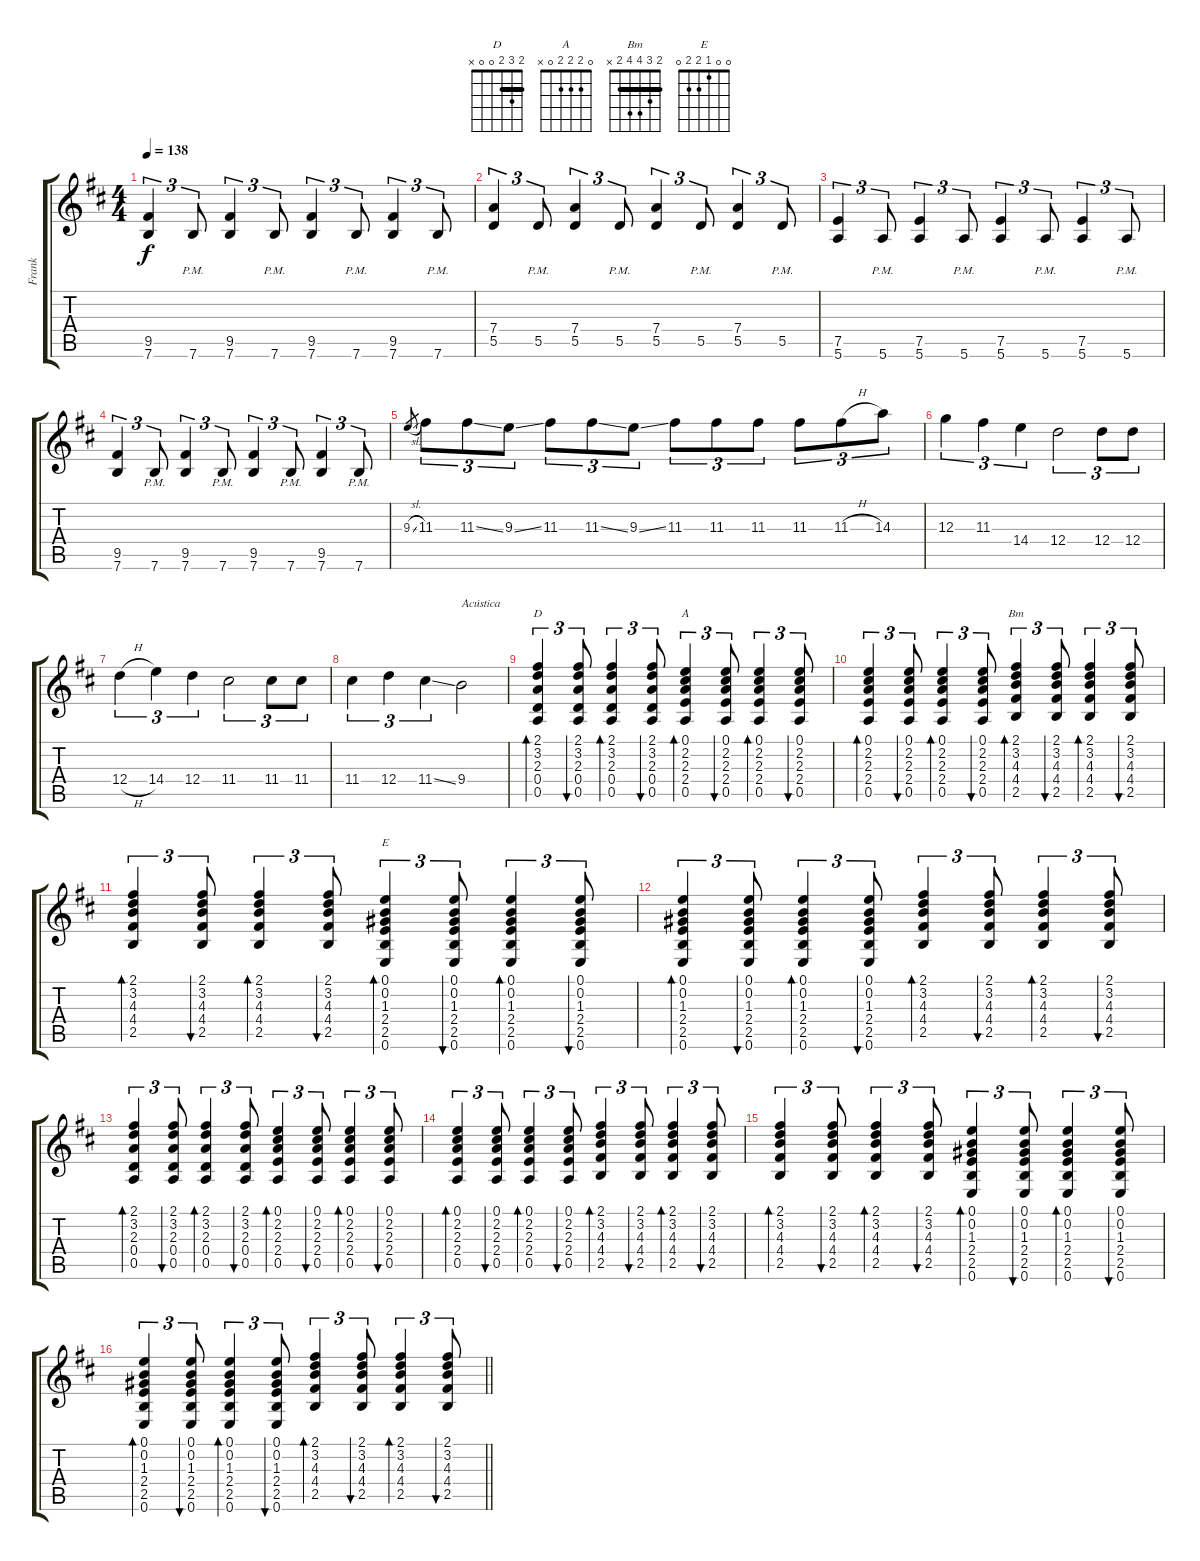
\track ("Frank" "Frank") {instrument distortionguitar}
\staff {score tabs}
\tuning (E4 B3 G3 D3 A2 E2) {hide}
\chord ("D" 2 3 2 0 0 x) {barre 2}
\chord ("A" 0 2 2 2 0 x)
\chord ("Bm" 2 3 4 4 2 x) {barre 2}
\chord ("E" 0 0 1 2 2 0)
\ts (4 4)
\tempo 138
\clef g2
\ks d
(9.5 7.6).4{tu (3 2) dy f} 7.6{pm}.8{tu (3 2)} (9.5 7.6).4{tu (3 2)} 7.6{pm}.8{tu (3 2)} (9.5 7.6).4{tu (3 2)} 7.6{pm}.8{tu (3 2)} (9.5 7.6).4{tu (3 2)} 7.6{pm}.8{tu (3 2)} |
(7.4 5.5).4{tu (3 2)} 5.5{pm}.8{tu (3 2)} (7.4 5.5).4{tu (3 2)} 5.5{pm}.8{tu (3 2)} (7.4 5.5).4{tu (3 2)} 5.5{pm}.8{tu (3 2)} (7.4 5.5).4{tu (3 2)} 5.5{pm}.8{tu (3 2)} |
(7.5 5.6).4{tu (3 2)} 5.6{pm}.8{tu (3 2)} (7.5 5.6).4{tu (3 2)} 5.6{pm}.8{tu (3 2)} (7.5 5.6).4{tu (3 2)} 5.6{pm}.8{tu (3 2)} (7.5 5.6).4{tu (3 2)} 5.6{pm}.8{tu (3 2)} |
(9.5 7.6).4{tu (3 2)} 7.6{pm}.8{tu (3 2)} (9.5 7.6).4{tu (3 2)} 7.6{pm}.8{tu (3 2)} (9.5 7.6).4{tu (3 2)} 7.6{pm}.8{tu (3 2)} (9.5 7.6).4{tu (3 2)} 7.6{pm}.8{tu (3 2)} |
9.3{sl}.8{gr} 11.3.8{tu (3 2) volume 12} 11.3{ss}.8{tu (3 2)} 9.3{ss}.8{tu (3 2)} 11.3.8{tu (3 2)} 11.3{ss}.8{tu (3 2)} 9.3{ss}.8{tu (3 2)} 11.3.8{tu (3 2)} 11.3.8{tu (3 2)} 11.3.8{tu (3 2)} 11.3.8{tu (3 2)} 11.3{h}.8{tu (3 2)} 14.3.8{tu (3 2)} |
12.3.4{tu (3 2)} 11.3.4{tu (3 2)} 14.4.4{tu (3 2)} 12.4.2{tu (3 2)} 12.4.8{tu (3 2)} 12.4.8{tu (3 2)} |
12.4{h}.4{tu (3 2)} 14.4.4{tu (3 2)} 12.4.4{tu (3 2)} 11.4.2{tu (3 2)} 11.4.8{tu (3 2)} 11.4.8{tu (3 2)} |
11.4.4{tu (3 2)} 12.4.4{tu (3 2)} 11.4{ss}.4{tu (3 2)} 9.4.2{txt "Acústica"} |
(2.1 3.2 2.3 0.4 0.5).4{tu (3 2) bd 60 ch "D" volume 8 instrument acousticguitarsteel} (2.1 3.2 2.3 0.4 0.5).8{tu (3 2) bu 60} (2.1 3.2 2.3 0.4 0.5).4{tu (3 2) bd 60} (2.1 3.2 2.3 0.4 0.5).8{tu (3 2) bu 60} (0.1 2.2 2.3 2.4 0.5).4{tu (3 2) bd 60 ch "A"} (0.1 2.2 2.3 2.4 0.5).8{tu (3 2) bu 60} (0.1 2.2 2.3 2.4 0.5).4{tu (3 2) bd 60} (0.1 2.2 2.3 2.4 0.5).8{tu (3 2) bu 60} |
(0.1 2.2 2.3 2.4 0.5).4{tu (3 2) bd 60} (0.1 2.2 2.3 2.4 0.5).8{tu (3 2) bu 60} (0.1 2.2 2.3 2.4 0.5).4{tu (3 2) bd 60} (0.1 2.2 2.3 2.4 0.5).8{tu (3 2) bu 60} (2.1 3.2 4.3 4.4 2.5).4{tu (3 2) bd 60 ch "Bm"} (2.1 3.2 4.3 4.4 2.5).8{tu (3 2) bu 60} (2.1 3.2 4.3 4.4 2.5).4{tu (3 2) bd 60} (2.1 3.2 4.3 4.4 2.5).8{tu (3 2) bu 60} |
(2.1 3.2 4.3 4.4 2.5).4{tu (3 2) bd 60} (2.1 3.2 4.3 4.4 2.5).8{tu (3 2) bu 60} (2.1 3.2 4.3 4.4 2.5).4{tu (3 2) bd 60} (2.1 3.2 4.3 4.4 2.5).8{tu (3 2) bu 60} (0.1 0.2 1.3 2.4 2.5 0.6).4{tu (3 2) bd 60 ch "E"} (0.1 0.2 1.3 2.4 2.5 0.6).8{tu (3 2) bu 60} (0.1 0.2 1.3 2.4 2.5 0.6).4{tu (3 2) bd 60} (0.1 0.2 1.3 2.4 2.5 0.6).8{tu (3 2) bu 60} |
(0.1 0.2 1.3 2.4 2.5 0.6).4{tu (3 2) bd 60} (0.1 0.2 1.3 2.4 2.5 0.6).8{tu (3 2) bu 60} (0.1 0.2 1.3 2.4 2.5 0.6).4{tu (3 2) bd 60} (0.1 0.2 1.3 2.4 2.5 0.6).8{tu (3 2) bu 60} (2.1 3.2 4.3 4.4 2.5).4{tu (3 2) bd 60} (2.1 3.2 4.3 4.4 2.5).8{tu (3 2) bu 60} (2.1 3.2 4.3 4.4 2.5).4{tu (3 2) bd 60} (2.1 3.2 4.3 4.4 2.5).8{tu (3 2) bu 60} |
(2.1 3.2 2.3 0.4 0.5).4{tu (3 2) bd 60} (2.1 3.2 2.3 0.4 0.5).8{tu (3 2) bu 60} (2.1 3.2 2.3 0.4 0.5).4{tu (3 2) bd 60} (2.1 3.2 2.3 0.4 0.5).8{tu (3 2) bu 60} (0.1 2.2 2.3 2.4 0.5).4{tu (3 2) bd 60} (0.1 2.2 2.3 2.4 0.5).8{tu (3 2) bu 60} (0.1 2.2 2.3 2.4 0.5).4{tu (3 2) bd 60} (0.1 2.2 2.3 2.4 0.5).8{tu (3 2) bu 60} |
(0.1 2.2 2.3 2.4 0.5).4{tu (3 2) bd 60} (0.1 2.2 2.3 2.4 0.5).8{tu (3 2) bu 60} (0.1 2.2 2.3 2.4 0.5).4{tu (3 2) bd 60} (0.1 2.2 2.3 2.4 0.5).8{tu (3 2) bu 60} (2.1 3.2 4.3 4.4 2.5).4{tu (3 2) bd 60} (2.1 3.2 4.3 4.4 2.5).8{tu (3 2) bu 60} (2.1 3.2 4.3 4.4 2.5).4{tu (3 2) bd 60} (2.1 3.2 4.3 4.4 2.5).8{tu (3 2) bu 60} |
(2.1 3.2 4.3 4.4 2.5).4{tu (3 2) bd 60} (2.1 3.2 4.3 4.4 2.5).8{tu (3 2) bu 60} (2.1 3.2 4.3 4.4 2.5).4{tu (3 2) bd 60} (2.1 3.2 4.3 4.4 2.5).8{tu (3 2) bu 60} (0.1 0.2 1.3 2.4 2.5 0.6).4{tu (3 2) bd 60} (0.1 0.2 1.3 2.4 2.5 0.6).8{tu (3 2) bu 60} (0.1 0.2 1.3 2.4 2.5 0.6).4{tu (3 2) bd 60} (0.1 0.2 1.3 2.4 2.5 0.6).8{tu (3 2) bu 60} |
\barLineRight lightlight
(0.1 0.2 1.3 2.4 2.5 0.6).4{tu (3 2) bd 60} (0.1 0.2 1.3 2.4 2.5 0.6).8{tu (3 2) bu 60} (0.1 0.2 1.3 2.4 2.5 0.6).4{tu (3 2) bd 60} (0.1 0.2 1.3 2.4 2.5 0.6).8{tu (3 2) bu 60} (2.1 3.2 4.3 4.4 2.5).4{tu (3 2) bd 60} (2.1 3.2 4.3 4.4 2.5).8{tu (3 2) bu 60} (2.1 3.2 4.3 4.4 2.5).4{tu (3 2) bd 60} (2.1 3.2 4.3 4.4 2.5).8{tu (3 2) bu 60}
